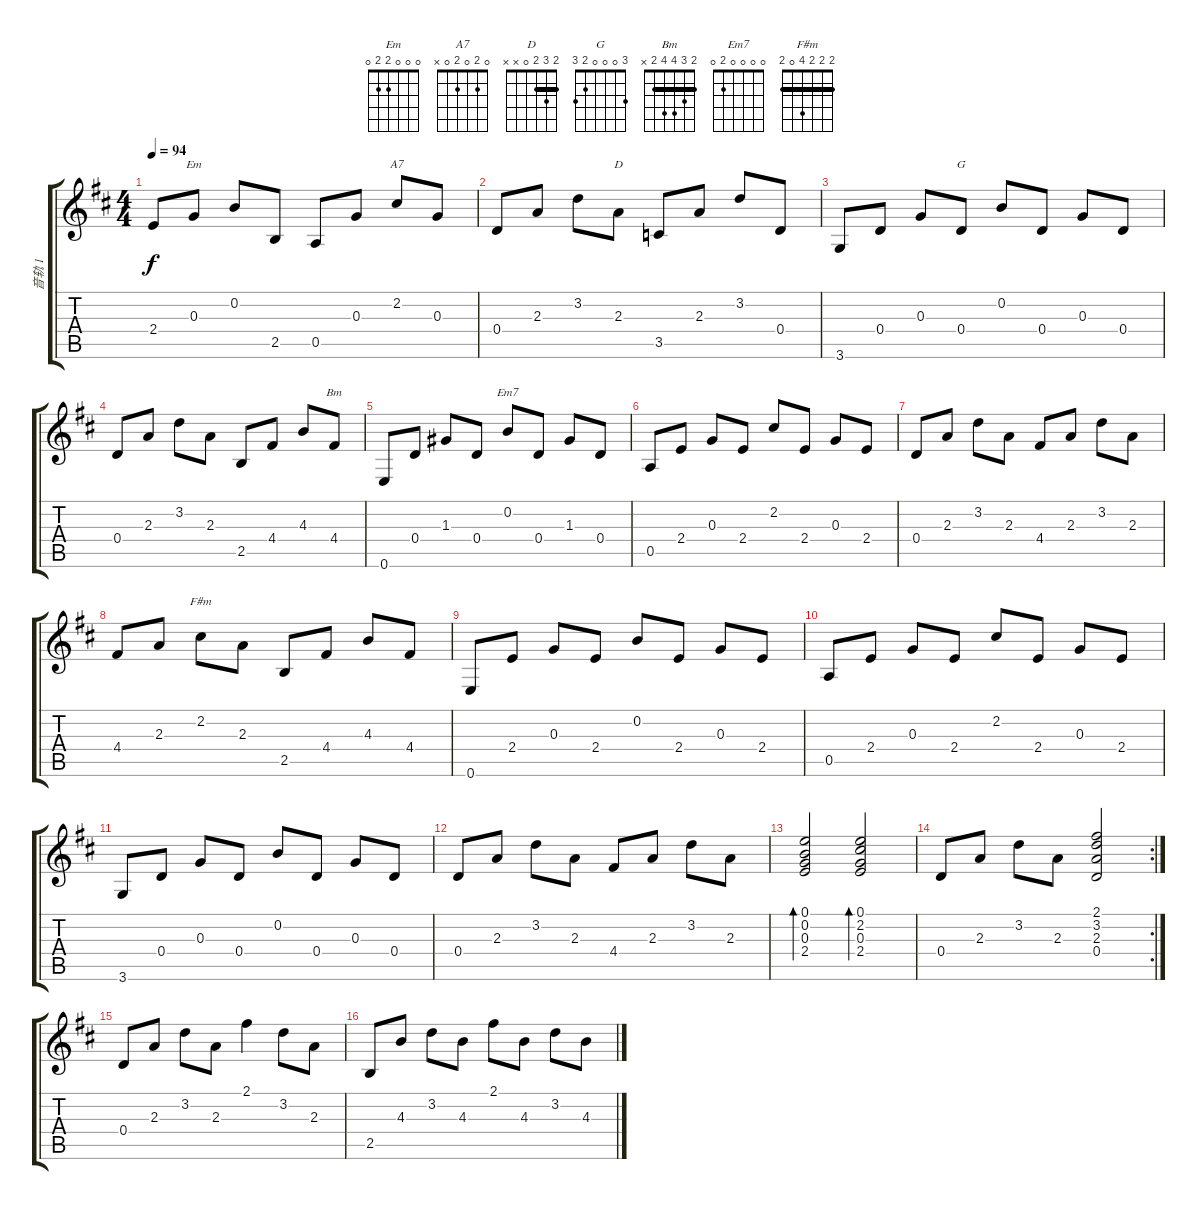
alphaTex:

\track ("音轨 1" "音轨 1") {instrument acousticguitarsteel}
\staff {score tabs}
\tuning (E4 B3 G3 D3 A2 E2) {hide}
\chord ("Em" 0 0 0 2 2 0)
\chord ("A7" 0 2 0 2 0 x)
\chord ("D" 2 3 2 0 x x) {barre 2}
\chord ("G" 3 0 0 0 2 3)
\chord ("Bm" 2 3 4 4 2 x) {barre 2}
\chord ("Em7" 0 0 0 0 2 0)
\chord ("F#m" 2 2 2 4 0 2) {barre 2}
\ts (4 4)
\tempo 94
\clef g2
\ks d
2.4.8{dy f} 0.3.8{ch "Em"} 0.2.8 2.5.8 0.5.8 0.3.8 2.2.8{ch "A7"} 0.3.8 |
0.4.8 2.3.8 3.2.8 2.3.8{ch "D"} 3.5.8 2.3.8 3.2.8 0.4.8 |
3.6.8 0.4.8 0.3.8 0.4.8{ch "G"} 0.2.8 0.4.8 0.3.8 0.4.8 |
0.4.8 2.3.8 3.2.8 2.3.8 2.5.8 4.4.8 4.3.8 4.4.8{ch "Bm"} |
0.6.8 0.4.8 1.3.8 0.4.8 0.2.8{ch "Em7"} 0.4.8 1.3.8 0.4.8 |
0.5.8 2.4.8 0.3.8 2.4.8 2.2.8 2.4.8 0.3.8 2.4.8 |
0.4.8 2.3.8 3.2.8 2.3.8 4.4.8 2.3.8 3.2.8 2.3.8 |
4.4.8 2.3.8 2.2.8{ch "F#m"} 2.3.8 2.5.8 4.4.8 4.3.8 4.4.8 |
0.6.8 2.4.8 0.3.8 2.4.8 0.2.8 2.4.8 0.3.8 2.4.8 |
0.5.8 2.4.8 0.3.8 2.4.8 2.2.8 2.4.8 0.3.8 2.4.8 |
3.6.8 0.4.8 0.3.8 0.4.8 0.2.8 0.4.8 0.3.8 0.4.8 |
0.4.8 2.3.8 3.2.8 2.3.8 4.4.8 2.3.8 3.2.8 2.3.8 |
(0.1 0.2 0.3 2.4).2{bd 240} (0.1 2.2 0.3 2.4).2{bd 240} |
\rc 2
0.4.8 2.3.8 3.2.8 2.3.8 (2.1 3.2 2.3 0.4).2 |
0.4.8 2.3.8 3.2.8 2.3.8 2.1.4 3.2.8 2.3.8 |
2.5.8 4.3.8 3.2.8 4.3.8 2.1.8 4.3.8 3.2.8 4.3.8
